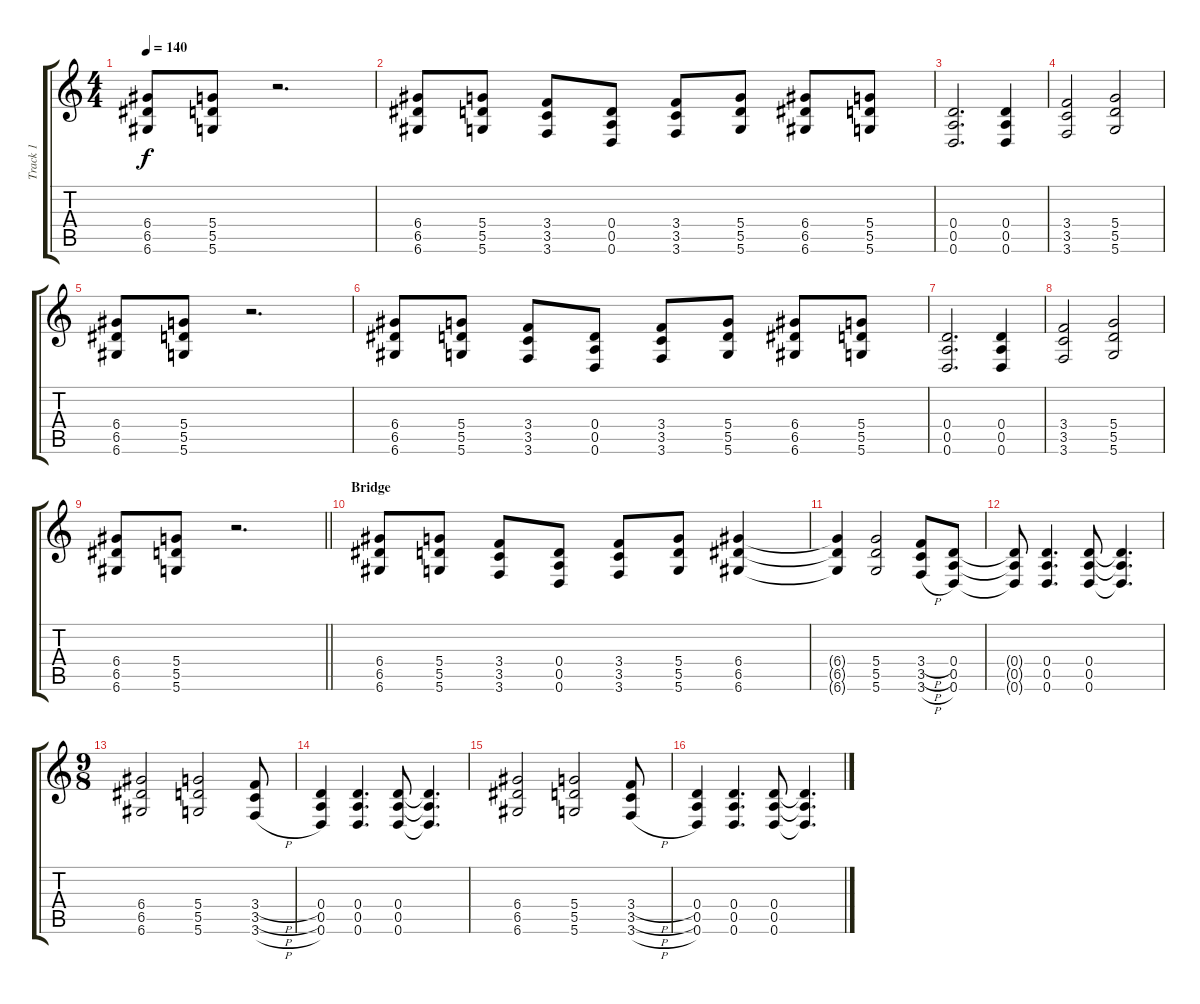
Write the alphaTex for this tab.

\track ("Track 1" "Track 1") {instrument overdrivenguitar}
\staff {score tabs}
\tuning (E4 B3 G3 D3 A2 D2) {hide}
\ts (4 4)
\tempo 140
\clef g2
\ks c
(6.4 6.5 6.6).8{dy f} (5.4 5.5 5.6).8 r.2{d} |
(6.4 6.5 6.6).8 (5.4 5.5 5.6).8 (3.4 3.5 3.6).8 (0.4 0.5 0.6).8 (3.4 3.5 3.6).8 (5.4 5.5 5.6).8 (6.4 6.5 6.6).8 (5.4 5.5 5.6).8 |
(0.4 0.5 0.6).2{d} (0.4 0.5 0.6).4 |
(3.4 3.5 3.6).2 (5.4 5.5 5.6).2 |
(6.4 6.5 6.6).8 (5.4 5.5 5.6).8 r.2{d} |
(6.4 6.5 6.6).8 (5.4 5.5 5.6).8 (3.4 3.5 3.6).8 (0.4 0.5 0.6).8 (3.4 3.5 3.6).8 (5.4 5.5 5.6).8 (6.4 6.5 6.6).8 (5.4 5.5 5.6).8 |
(0.4 0.5 0.6).2{d} (0.4 0.5 0.6).4 |
(3.4 3.5 3.6).2 (5.4 5.5 5.6).2 |
\barLineRight lightlight
(6.4 6.5 6.6).8 (5.4 5.5 5.6).8 r.2{d} |
\section ("" "Bridge")
(6.4 6.5 6.6).8 (5.4 5.5 5.6).8 (3.4 3.5 3.6).8 (0.4 0.5 0.6).8 (3.4 3.5 3.6).8 (5.4 5.5 5.6).8 (6.4 6.5 6.6).4 |
(6.4{t} 6.5{t} 6.6{t}).4 (5.4 5.5 5.6).2 (3.4{h} 3.5{h} 3.6{h}).8 (0.4 0.5 0.6).8 |
(0.4{t} 0.5{t} 0.6{t}).8 (0.4 0.5 0.6).4{d} (0.4 0.5 0.6).8 (0.4{t} 0.5{t} 0.6{t}).4{d} |
\ts (9 8)
(6.4 6.5 6.6).2 (5.4 5.5 5.6).2 (3.4{h} 3.5{h} 3.6{h}).8 |
(0.4 0.5 0.6).4 (0.4 0.5 0.6).4{d} (0.4 0.5 0.6).8 (0.4{t} 0.5{t} 0.6{t}).4{d} |
(6.4 6.5 6.6).2 (5.4 5.5 5.6).2 (3.4{h} 3.5{h} 3.6{h}).8 |
(0.4 0.5 0.6).4 (0.4 0.5 0.6).4{d} (0.4 0.5 0.6).8 (0.4{t} 0.5{t} 0.6{t}).4{d}
